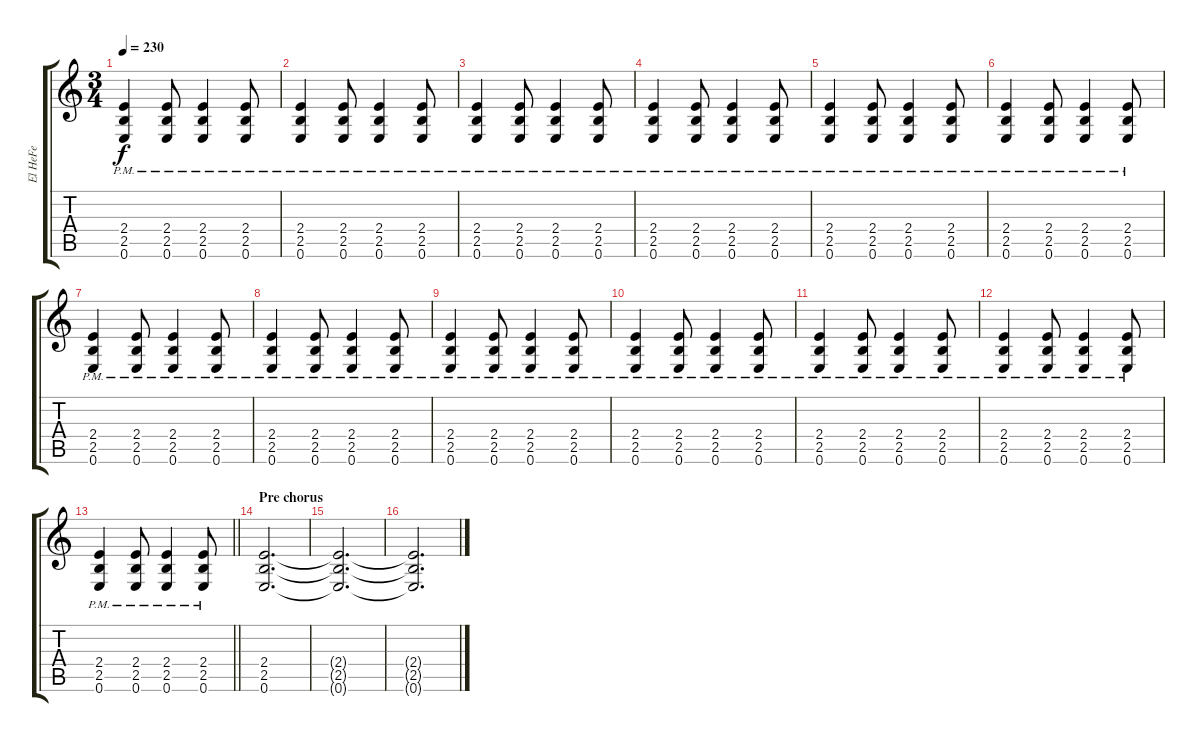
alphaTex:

\track ("El HeFe" "El HeFe") {instrument overdrivenguitar}
\staff {score tabs}
\tuning (E4 B3 G3 D3 A2 E2) {hide}
\ts (3 4)
\tempo 230
\clef g2
\ks c
(2.4{pm} 2.5{pm} 0.6{pm}).4{dy f} (2.4{pm} 2.5{pm} 0.6{pm}).8 (2.4{pm} 2.5{pm} 0.6{pm}).4 (2.4{pm} 2.5{pm} 0.6{pm}).8 |
(2.4{pm} 2.5{pm} 0.6{pm}).4 (2.4{pm} 2.5{pm} 0.6{pm}).8 (2.4{pm} 2.5{pm} 0.6{pm}).4 (2.4{pm} 2.5{pm} 0.6{pm}).8 |
(2.4{pm} 2.5{pm} 0.6{pm}).4 (2.4{pm} 2.5{pm} 0.6{pm}).8 (2.4{pm} 2.5{pm} 0.6{pm}).4 (2.4{pm} 2.5{pm} 0.6{pm}).8 |
(2.4{pm} 2.5{pm} 0.6{pm}).4 (2.4{pm} 2.5{pm} 0.6{pm}).8 (2.4{pm} 2.5{pm} 0.6{pm}).4 (2.4{pm} 2.5{pm} 0.6{pm}).8 |
(2.4{pm} 2.5{pm} 0.6{pm}).4 (2.4{pm} 2.5{pm} 0.6{pm}).8 (2.4{pm} 2.5{pm} 0.6{pm}).4 (2.4{pm} 2.5{pm} 0.6{pm}).8 |
(2.4{pm} 2.5{pm} 0.6{pm}).4 (2.4{pm} 2.5{pm} 0.6{pm}).8 (2.4{pm} 2.5{pm} 0.6{pm}).4 (2.4{pm} 2.5{pm} 0.6{pm}).8 |
(2.4{pm} 2.5{pm} 0.6{pm}).4 (2.4{pm} 2.5{pm} 0.6{pm}).8 (2.4{pm} 2.5{pm} 0.6{pm}).4 (2.4{pm} 2.5{pm} 0.6{pm}).8 |
(2.4{pm} 2.5{pm} 0.6{pm}).4 (2.4{pm} 2.5{pm} 0.6{pm}).8 (2.4{pm} 2.5{pm} 0.6{pm}).4 (2.4{pm} 2.5{pm} 0.6{pm}).8 |
(2.4{pm} 2.5{pm} 0.6{pm}).4 (2.4{pm} 2.5{pm} 0.6{pm}).8 (2.4{pm} 2.5{pm} 0.6{pm}).4 (2.4{pm} 2.5{pm} 0.6{pm}).8 |
(2.4{pm} 2.5{pm} 0.6{pm}).4 (2.4{pm} 2.5{pm} 0.6{pm}).8 (2.4{pm} 2.5{pm} 0.6{pm}).4 (2.4{pm} 2.5{pm} 0.6{pm}).8 |
(2.4{pm} 2.5{pm} 0.6{pm}).4 (2.4{pm} 2.5{pm} 0.6{pm}).8 (2.4{pm} 2.5{pm} 0.6{pm}).4 (2.4{pm} 2.5{pm} 0.6{pm}).8 |
(2.4{pm} 2.5{pm} 0.6{pm}).4 (2.4{pm} 2.5{pm} 0.6{pm}).8 (2.4{pm} 2.5{pm} 0.6{pm}).4 (2.4{pm} 2.5{pm} 0.6{pm}).8 |
\barLineRight lightlight
(2.4{pm} 2.5{pm} 0.6{pm}).4 (2.4{pm} 2.5{pm} 0.6{pm}).8 (2.4{pm} 2.5{pm} 0.6{pm}).4 (2.4{pm} 2.5{pm} 0.6{pm}).8 |
\section ("" "Pre chorus")
(2.4 2.5 0.6).2{d} |
(2.4{t} 2.5{t} 0.6{t}).2{d} |
(2.4{t} 2.5{t} 0.6{t}).2{d}
